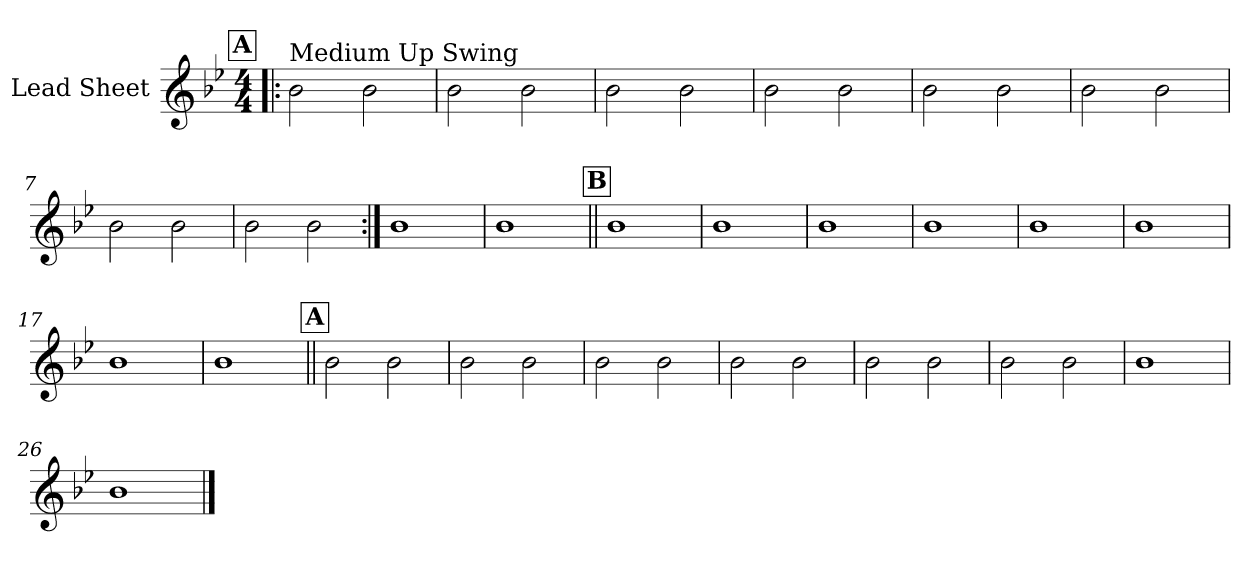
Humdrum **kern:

**kern
*part1
*staff1
*I"Lead Sheet
*clefG2
*k[b-e-]
*B-:
*M4/4
!!LO:REH:place=s1:a:fs=14:t=A
=1!|:
!LO:TX:a:t=Medium Up Swing
2b-\
2b-\
=2
2b-\
2b-\
=3
2b-\
2b-\
=4
2b-\
2b-\
!!LO:LB:g=z
=5
2b-\
2b-\
=6
2b-\
2b-\
=7
2b-\
2b-\
=8
2b-\
2b-\
!!LO:LB:g=z
=9:|!
1b-
=10
1b-
!!LO:LB:g=z
!!LO:REH:place=s1:a:fs=14:t=B
=11||
1b-
=12
1b-
=13
1b-
=14
1b-
!!LO:LB:g=z
=15
1b-
=16
1b-
=17
1b-
=18
1b-
!!LO:LB:g=z
!!LO:REH:place=s1:a:fs=14:t=A
=19||
2b-\
2b-\
=20
2b-\
2b-\
=21
2b-\
2b-\
=22
2b-\
2b-\
!!LO:LB:g=z
=23
2b-\
2b-\
=24
2b-\
2b-\
=25
1b-
=26
1b-
==
*-
